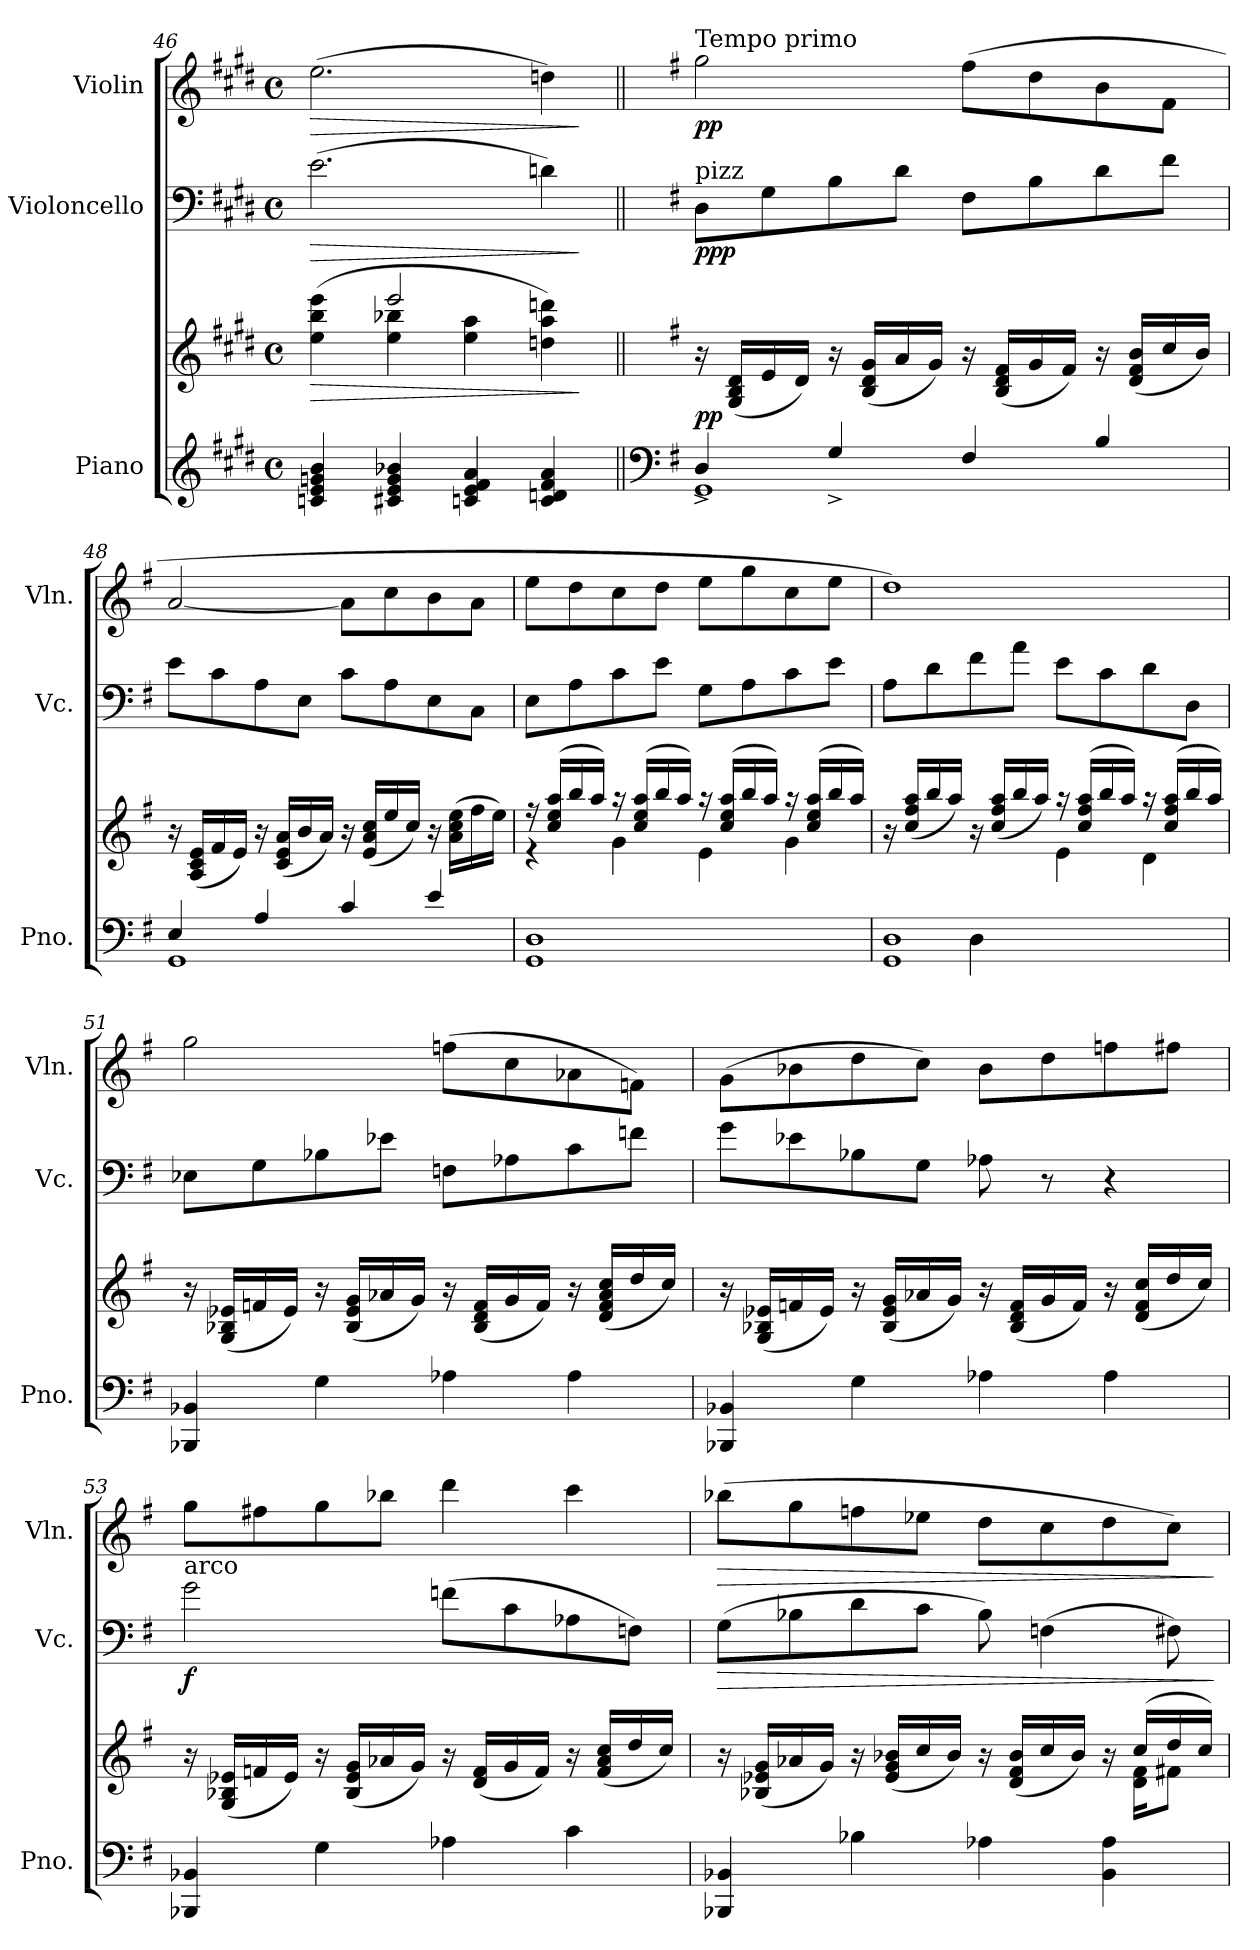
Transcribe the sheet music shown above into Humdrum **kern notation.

**kern	**kern	**dynam	**kern	**dynam	**kern	**dynam
*part3	*part3	*part3	*part2	*part2	*part1	*part1
*staff4	*staff3	*staff3/4	*staff2	*staff2	*staff1	*staff1
*I"Piano	*	*	*I"Violoncello	*	*I"Violin	*
*I'Pno.	*	*	*I'Vc.	*	*I'Vln.	*
*clefG2	*clefG2	*	*clefF4	*	*clefG2	*
*k[f#c#g#d#]	*k[f#c#g#d#]	*	*k[f#c#g#d#]	*	*k[f#c#g#d#]	*
*M4/4	*M4/4	*	*M4/4	*	*M4/4	*
*met(c)	*met(c)	*	*met(c)	*	*met(c)	*
=46	=46	=46	=46	=46	=46	=46
!	!	!LO:HP:b	!	!LO:HP:b	!	!LO:HP:b
*	*^	*	*	*	*	*
4cn/ 4e/ 4gn/ 4b/	(<4ee\ 4bb\ 4eee\	4ryy	>	(>2.e\	>	(>2.ee\	>
4c#X/ 4e/ 4g/ 4b-X/	4ee\ 4bb-X\	2eee/	.	.	.	.	.
4cn/ 4e/ 4f#/ 4a/	4ee\ 4aa\	.	.	.	.	.	.
4c/ 4dn/ 4f#/ 4a/	4ddn\ 4aa\ 4dddn\)	4ryy	.	4dn\)	.	4ddn\)	.
*	*v	*v	*	*	*	*	*
.	.	]	.	]	.	]
!!LO:LB:g=z
=47||	=47||	=47||	=47||	=47||	=47||	=47||
*clefF4	*	*	*	*	*	*
*k[f#]	*k[f#]	*	*k[f#]	*	*k[f#]	*
*^	*	*	*	*	*	*
!	!	!	!	!	!	!LO:TX:t=Tempo primo	!
!	!	!	!	!LO:TX:a:t=pizz	!	!	!
!	!	!	!LO:DY:b	!	!LO:DY:b	!	!
!	!	!	!	!	!LO:DY:n=1:b	!	!LO:DY:b
1GG	4D^/	16r	pp	8D\L	pp p	2gg\	pp
.	.	(<16G/ 16B/ 16d/LL	.	.	.	.	.
.	.	16e/	.	8G\	.	.	.
.	.	16d/JJ)	.	.	.	.	.
.	4G^/	16r	.	8B\	.	.	.
.	.	(<16B/ 16d/ 16g/LL	.	.	.	.	.
.	.	16a/	.	8d\J	.	.	.
.	.	16g/JJ)	.	.	.	.	.
.	4F#/	16r	.	8F#\L	.	(>8ff#\L	.
.	.	(<16B/ 16d/ 16f#/LL	.	.	.	.	.
.	.	16g/	.	8B\	.	8dd\	.
.	.	16f#/JJ)	.	.	.	.	.
.	4B/	16r	.	8d\	.	8b\	.
.	.	(<16d/ 16f#/ 16b/LL	.	.	.	.	.
.	.	16cc/	.	8f#\J	.	8f#\J	.
.	.	16b/JJ)	.	.	.	.	.
=48	=48	=48	=48	=48	=48	=48	=48
1GG	4E/	16r	.	8e\L	.	[2a/	.
.	.	(<16A/ 16c/ 16e/LL	.	.	.	.	.
.	.	16f#/	.	8c\	.	.	.
.	.	16e/JJ)	.	.	.	.	.
.	4A/	16r	.	8A\	.	.	.
.	.	(<16c/ 16e/ 16a/LL	.	.	.	.	.
.	.	16b/	.	8E\J	.	.	.
.	.	16a/JJ)	.	.	.	.	.
.	4c/	16r	.	8c\L	.	8a\L]	.
.	.	(<16e/ 16a/ 16cc/LL	.	.	.	.	.
.	.	16ee/	.	8A\	.	8cc\	.
.	.	16cc/JJ)	.	.	.	.	.
.	4e/	16r	.	8E\	.	8b\	.
.	.	(>16a\ 16cc\ 16ee\LL	.	.	.	.	.
.	.	16ff#\	.	8C\J	.	8a\J	.
.	.	16ee\JJ)	.	.	.	.	.
*v	*v	*	*	*	*	*	*
=49	=49	=49	=49	=49	=49	=49
*	*^	*	*	*	*	*
1GG 1D	16r	4r	.	8E\L	.	8ee\L	.
.	(<16cc/ 16ee/ 16aa/LL	.	.	.	.	.	.
.	16bb/	.	.	8A\	.	8dd\	.
.	16aa/JJ)	.	.	.	.	.	.
.	16r	4g\	.	8c\	.	8cc\	.
.	(<16cc/ 16ee/ 16aa/LL	.	.	.	.	.	.
.	16bb/	.	.	8e\J	.	8dd\J	.
.	16aa/JJ)	.	.	.	.	.	.
.	16r	4e\	.	8G\L	.	8ee\L	.
.	(<16cc/ 16ee/ 16aa/LL	.	.	.	.	.	.
.	16bb/	.	.	8A\	.	8gg\	.
.	16aa/JJ)	.	.	.	.	.	.
.	16r	4g\	.	8c\	.	8cc\	.
.	(<16cc/ 16ee/ 16aa/LL	.	.	.	.	.	.
.	16bb/	.	.	8e\J	.	8ee\J	.
.	16aa/JJ)	.	.	.	.	.	.
=50	=50	=50	=50	=50	=50	=50	=50
*^	*	*	*	*	*	*	*
1GG 1D	4ryy	16r	2ryy	.	8A\L	.	1dd)	.
.	.	(<16cc/ 16ff#/ 16aa/LL	.	.	.	.	.	.
.	.	16bb/	.	.	8d\	.	.	.
.	.	16aa/JJ)	.	.	.	.	.	.
.	4D\	16r	.	.	8f#\	.	.	.
.	.	(<16cc/ 16ff#/ 16aa/LL	.	.	.	.	.	.
.	.	16bb/	.	.	8a\J	.	.	.
.	.	16aa/JJ)	.	.	.	.	.	.
.	2ryy	16r	4e\	.	8e\L	.	.	.
.	.	(<16cc/ 16ff#/ 16aa/LL	.	.	.	.	.	.
.	.	16bb/	.	.	8c\	.	.	.
.	.	16aa/JJ)	.	.	.	.	.	.
.	.	16r	4d\	.	8d\	.	.	.
.	.	(<16cc/ 16ff#/ 16aa/LL	.	.	.	.	.	.
.	.	16bb/	.	.	8D\J	.	.	.
.	.	16aa/JJ)	.	.	.	.	.	.
*v	*v	*	*	*	*	*	*	*
*	*v	*v	*	*	*	*	*
!!LO:LB:g=z
=51	=51	=51	=51	=51	=51	=51
4BBB-X/ 4BB-X/	16r	.	8E-X\L	.	2gg\	.
.	(<16G/ 16B-X/ 16e-X/LL	.	.	.	.	.
.	16fn/	.	8G\	.	.	.
.	16e-/JJ)	.	.	.	.	.
4G\	16r	.	8B-X\	.	.	.
.	(<16B-/ 16e-/ 16g/LL	.	.	.	.	.
.	16a-X/	.	8e-X\J	.	.	.
.	16g/JJ)	.	.	.	.	.
4A-X\	16r	.	8Fn\L	.	(>8ffn\L	.
.	(<16B-/ 16d/ 16f/LL	.	.	.	.	.
.	16g/	.	8A-X\	.	8cc\	.
.	16f/JJ)	.	.	.	.	.
4A-\	16r	.	8c\	.	8a-X\	.
.	(<16d/ 16f/ 16a-/ 16cc/LL	.	.	.	.	.
.	16dd/	.	8fn\J	.	8fn\J)	.
.	16cc/JJ)	.	.	.	.	.
=52	=52	=52	=52	=52	=52	=52
4BBB-X/ 4BB-X/	16r	.	8g\L	.	(>8g\L	.
.	(<16G/ 16B-X/ 16e-X/LL	.	.	.	.	.
.	16fn/	.	8e-X\	.	8b-X\	.
.	16e-/JJ)	.	.	.	.	.
4G\	16r	.	8B-X\	.	8dd\	.
.	(<16B-/ 16e-/ 16g/LL	.	.	.	.	.
.	16a-X/	.	8G\J	.	8cc\J)	.
.	16g/JJ)	.	.	.	.	.
4A-X\	16r	.	8A-X\	.	8b-\L	.
.	(<16B-/ 16d/ 16f/LL	.	.	.	.	.
.	16g/	.	8r	.	8dd\	.
.	16f/JJ)	.	.	.	.	.
4A-\	16r	.	4r	.	8ffn\	.
.	(<16d/ 16f/ 16cc/LL	.	.	.	.	.
.	16dd/	.	.	.	8ff#X\J	.
.	16cc/JJ)	.	.	.	.	.
=53	=53	=53	=53	=53	=53	=53
!	!	!	!LO:TX:a:t=arco	!	!	!
!	!	!	!	!LO:DY:b	!	!
4BBB-X/ 4BB-X/	16r	.	2g\	f	8gg\L	.
.	(<16G/ 16B-X/ 16e-X/LL	.	.	.	.	.
.	16fn/	.	.	.	8ff#X\	.
.	16e-/JJ)	.	.	.	.	.
4G\	16r	.	.	.	8gg\	.
.	(<16B-/ 16e-/ 16g/LL	.	.	.	.	.
.	16a-X/	.	.	.	8bb-X\J	.
.	16g/JJ)	.	.	.	.	.
4A-X\	16r	.	(>8fn\L	.	4ddd\	.
.	(<16d/ 16f/LL	.	.	.	.	.
.	16g/	.	8c\	.	.	.
.	16f/JJ)	.	.	.	.	.
4c\	16r	.	8A-X\	.	4ccc\	.
.	(<16f/ 16a-/ 16cc/LL	.	.	.	.	.
.	16dd/	.	8Fn\J)	.	.	.
.	16cc/JJ)	.	.	.	.	.
!!LO:PB:g=z
=54	=54	=54	=54	=54	=54	=54
*	*^	*	*	*	*	*
!	!	!	!	!	!LO:HP:b	!	!LO:HP:b
4BBB-X/ 4BB-X/	16r	16ryy	.	(>8G\L	>	(>8bb-X\L	>
*	*v	*v	*	*	*	*	*
.	(>16B-X/ 16e-X/ 16g/LL	.	.	.	.	.
.	16a-X/	.	8B-X\	.	8gg\	.
.	16g/JJ)	.	.	.	.	.
4B-X\	16r	.	8d\	.	8ffn\	.
.	(>16e-/ 16g/ 16b-X/LL	.	.	.	.	.
.	16cc/	.	8c\J	.	8ee-X\J	.
.	16b-/JJ)	.	.	.	.	.
4A-X\	16r	.	8B-\)	.	8dd\L	.
.	(>16d/ 16f#/ 16b-/LL	.	.	.	.	.
.	16cc/	.	(>4Fn\	.	8cc\	.
.	16b-/JJ)	.	.	.	.	.
4BB-\ 4A-\	16r	.	.	.	8dd\	.
*	*^	*	*	*	*	*
.	(>16cc/LL	16d\ 16f#\KL	.	.	.	.	.
.	16dd/	8f#X\J	.	8F#X\)	.	8cc\J)	.
.	16cc/JJ)	.	.	.	.	.	.
*	*v	*v	*	*	*	*	*
.	.	.	.	]	.	]
=	=	=	=	=	=	=
*-	*-	*-	*-	*-	*-	*-
